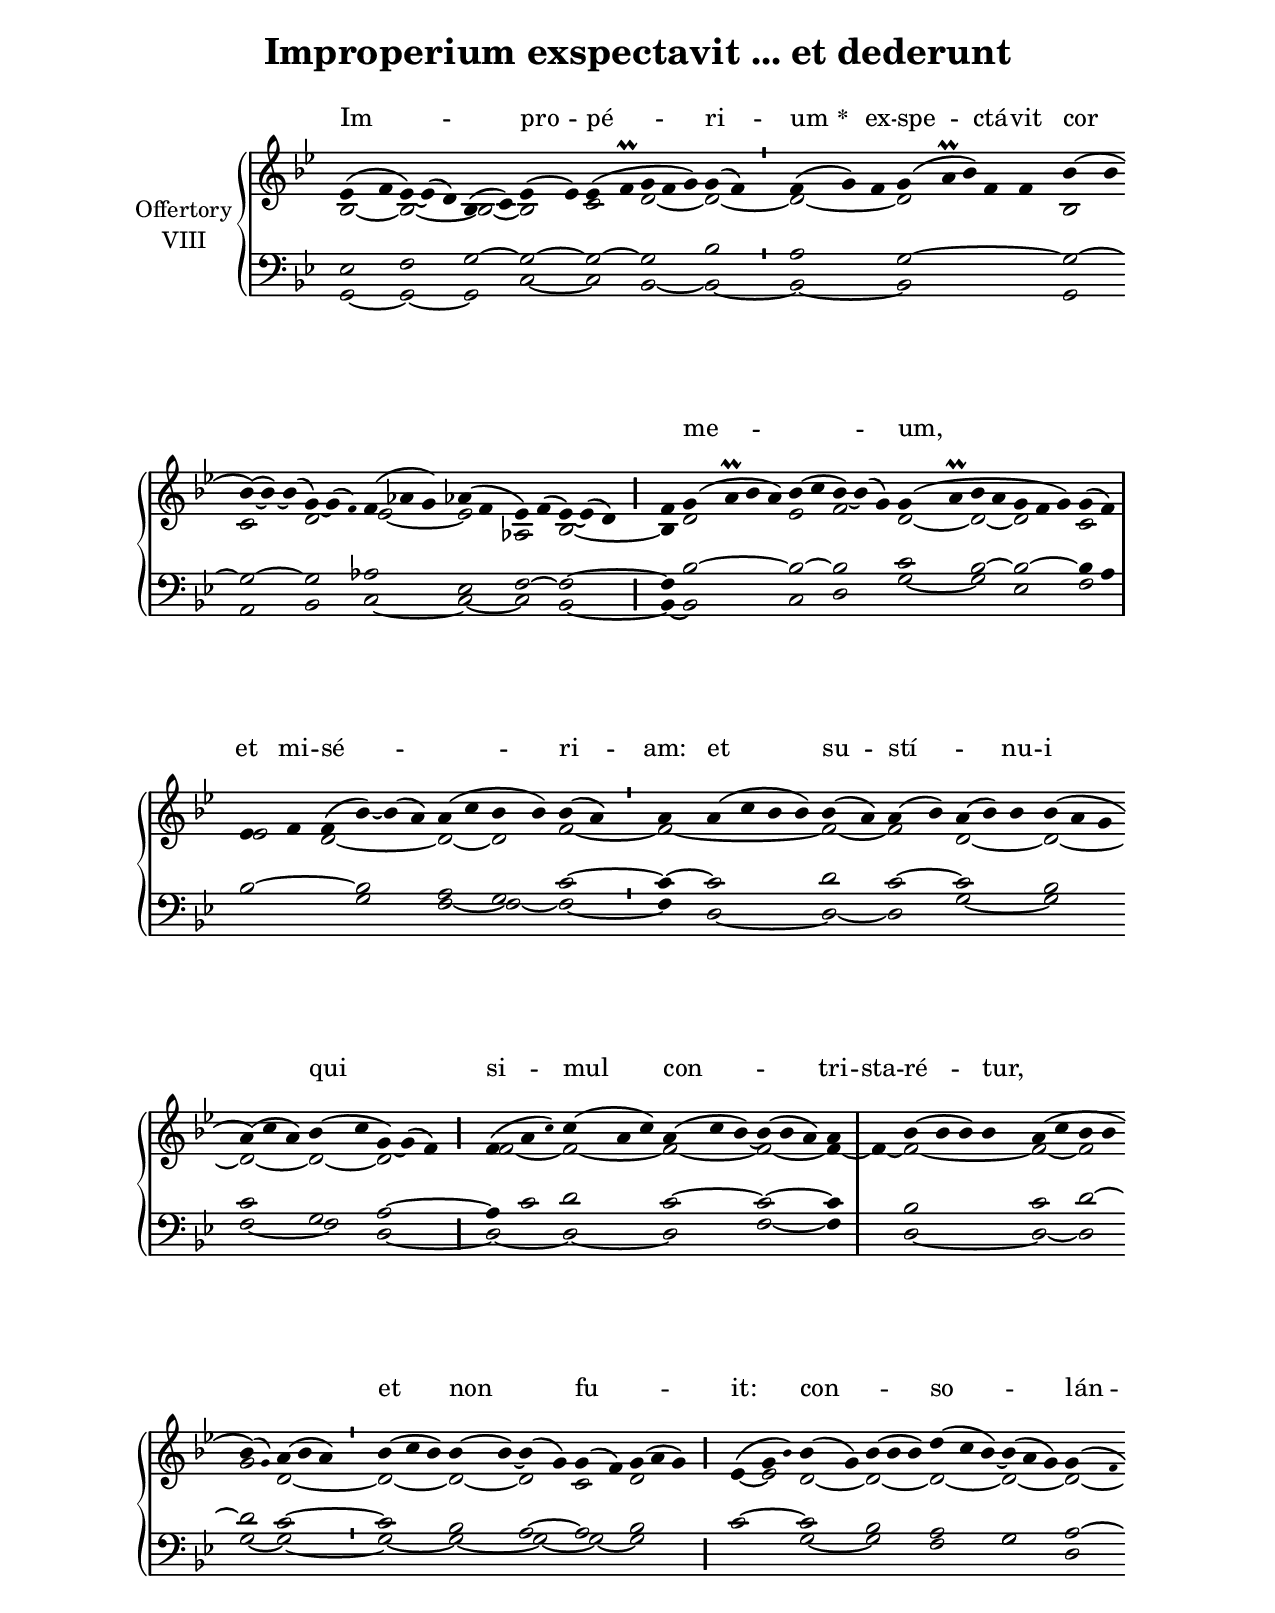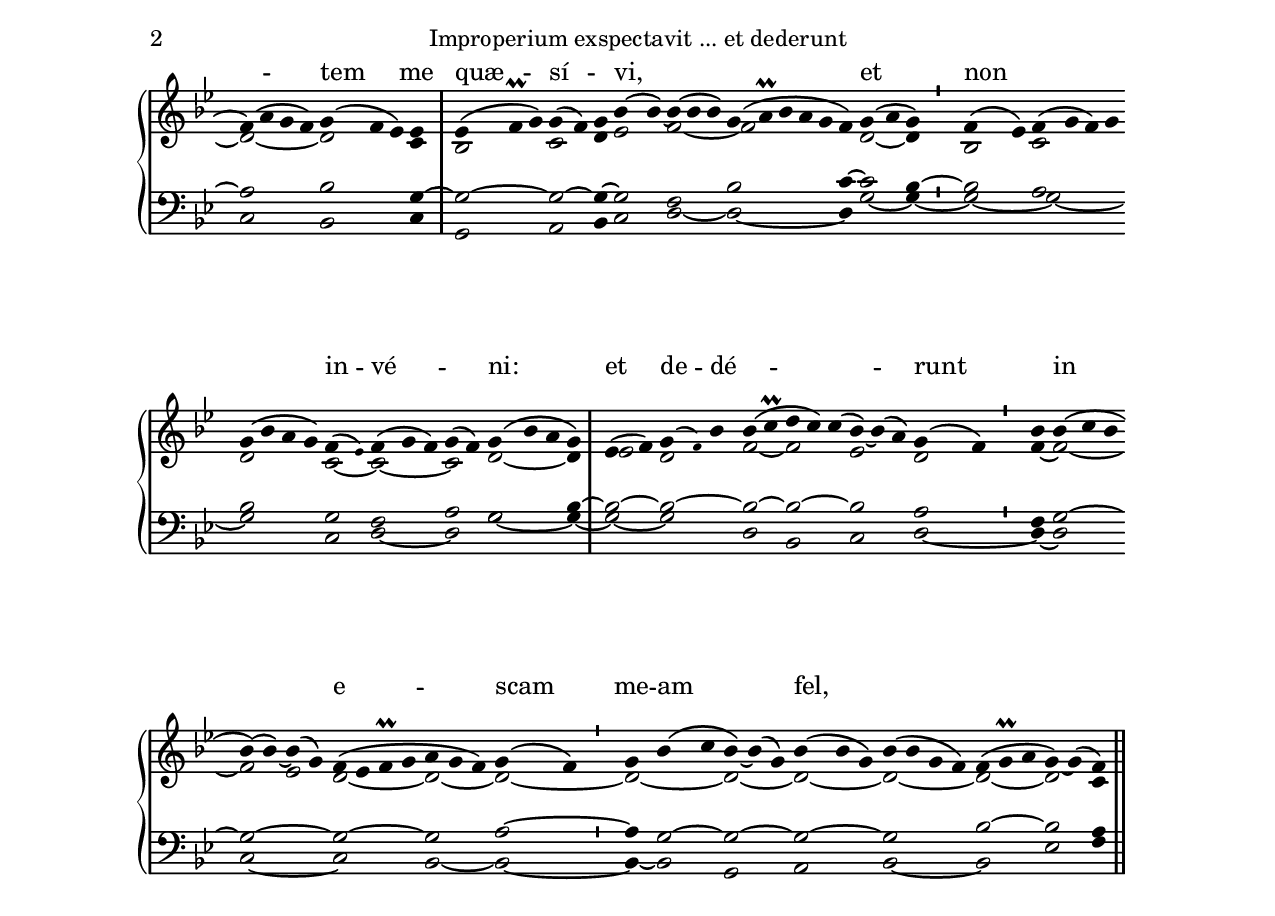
\version "2.18"
\include "gregorian.ly"
\include "noh2.ily"


%Page reference: page i.324
%(volume.page)

global = {
 \key f \mixolydian
 \cadenzaOn 
}

\header {
  title = \markup \center-column {"Improperium exspectavit ... et dederunt" \vspace #1 }
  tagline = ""
  composer = ""
}

\paper {
 #(include-special-characters)
  oddHeaderMarkup = \markup \fill-line {
    \line {}
    \center-column {
      \on-the-fly #first-page     " "
      \on-the-fly #not-first-page "Improperium exspectavit ... et dederunt"
    }
    \line { \on-the-fly #print-page-number-check-first \fromproperty #'page:page-number-string }
  }
  evenHeaderMarkup = \markup \fill-line {
    \line { \on-the-fly #print-page-number-check-first \fromproperty #'page:page-number-string }
    \center-column { "Improperium exspectavit ... et dederunt" }
    \line {}
  }
}

chantText = \lyricmode {
Im -- _ pro -- pé -- ri -- um 
\set stanza = " * " ex -- spe -- ctá -- vit cor _ _ _ _ me -- _ um, _ 
et mi -- sé -- _ ri -- am: 
et su -- stí -- _ nu -- i qui si -- mul con -- tri -- sta -- ré -- tur, _ _ 
et non fu -- _ it: 
con -- _ so -- lán -- tem me quæ -- sí -- _ vi, _ 
et non _ _ _ in -- vé -- _ ni: 
et de -- dé -- _ _ runt _ in e -- scam me -- am fel, _ _ 
et in si -- ti me -- _ a po -- ta -- vé -- _ runt me a -- cé -- _ _ _ to. _ }

chantMusic = {
\tieDown   ees'4 ( f'4 ees'4) ~ ees'4 ( d'4) bes4 ( c'4) ees'4 ( ees'4) ees'4 ( f'\prall g'4 f'4 g'4) g'4 ( f'4) \divisioMinima
 f'4 ( g'4) f'4 g'4 ( a'\prall bes'4) f'4 f'4 bes'4 ( bes'4 \forceBreak
) ~ bes'4 ( bes'4) ~ bes'4 ( g'4) ~ g'4 ( \once \tweak #'font-size #-4 f' )  f'4 ( aes'4 g'4) aes'4 ( f'4 ees'4) f'4 ( ees'4) ~ ees'4 ( d'4) \divisioMaior
 f'4 g'4 ( a'\prall bes'4 a'4) bes'4 ( c''4 bes'4) ~ bes'4 ( g'4) g'4 ( a'\prall bes'4 a'4 g'4 f'4 g'4) g'4 ( f'4) \divisioMaxima \forceBreak

 ees'4 f'4 f'4 ( bes'4) ~ bes'4 ( a'4) a'4 ( c''4 bes'4 bes'4) bes'4 ( a'4) \divisioMinima
 a'4 a'4 ( c''4 bes'4 bes'4) bes'4 ( a'4) a'4 ( bes'4) a'4 ( bes'4) bes'4 bes'4 ( a'4 g'4 \forceBreak
) a'4 ( c''4 a'4) bes'4 ( c''4 g'4) ~ g'4 ( f'4) \divisioMaior
 f'4 ( a'4 \once \tweak #'font-size #-4 c'' ) c''4 ( a'4 c''4) a'4 ( c''4 bes'4) ~ bes'4 ( bes'4 a'4) a'4 \divisioMaxima
 f'4 bes'4 ( bes'4 bes'4) bes'4 a'4 ( c''4 bes'4 bes'4 \forceBreak
) bes'4 ( \once \tweak #'font-size #-4 g' ) a'4 ( bes'4 a'4) \divisioMinima
 bes'4 ( c''4 bes'4) bes'4 ( bes'4) ~ bes'4 ( g'4) g'4 ( f'4) g'4 ( a'4 g'4) \divisioMaior
 ees'4 ( g'4 \once \tweak #'font-size #-4 bes' ) bes'4 ( g'4) bes'4 ( bes'4 bes'4) d''4 ( c''4 bes'4) ~ bes'4 ( a'4 g'4) g'4 ( \once \tweak #'font-size #-4 f'  \forceBreak
) f'4 ( a'4 g'4 f'4) g'4 ( f'4 ees'4) ees'4 \divisioMaxima
 ees'4 ( f'\prall g'4) g'4 ( f'4) g'4 bes'4 ( bes'4) ~ bes'4 ( bes'4 bes'4) g'4 ( a'\prall bes'4 a'4 g'4 f'4) g'4 ( a'4 g'4) \divisioMinima
 f'4 ( ees'4) f'4 ( g'4 f'4) g'4 \forceBreak
 g'4 ( bes'4 a'4 g'4) f'4 ( \once \tweak #'font-size #-4 ees' ) f'4 ( g'4 f'4) g'4 ( f'4) g'4 ( bes'4 a'4 g'4) \divisioMaxima
 ees'4 ( f'4) g'4 ( \once \tweak #'font-size #-4 f' ) bes'4 bes'4 ( c''\prall d''4 c''4) c''4 ( bes'4) ~ bes'4 ( a'4) g'4 ( f'4) \divisioMinima
 bes'4 bes'4 ( c''4 bes'4 \forceBreak
) bes'4 ( bes'4) ~ bes'4 ( g'4) f'4 ( ees'4 f'\prall g'4 a'4 g'4 f'4) g'4 ( f'4) \divisioMinima
 g'4 bes'4 ( c''4 bes'4) ~ bes'4 ( g'4) bes'4 ( bes'4 g'4) bes'4 ( bes'4 g'4 f'4) f'4 ( g'\prall a'4 g'4) ~ g'4 ( f'4) \finalis

}

altoMusic = {
bes2 ~ bes2*3/2 ~ bes2 ~ bes2 c'2 d'2*3/2 ~ d'2 ~ \divisioMinima
d'2*3/2 ~ d'2*5/2 bes2 c'2*3/2 d'2*3/2 ees'2*3/2 ~ ees'2 aes2 bes2*3/2 ~ \divisioMaior
bes4 d'2*4/2 ees'2 f'2*3/2 d'2 ~ d'2 ~ d'2*3/2 c'2 \divisioMaxima
ees'2 d'2*4/2 ~ d'2 ~ d'2 f'2 ~ \divisioMinima
f'2*5/2 ~ f'2 ~ f'2 d'2*3/2 ~ d'2*3/2 ~ d'2*3/2 ~ d'2 ~ d'2*3/2 \divisioMaior
f'2*3/2 ~ f'2*3/2 ~ f'2*3/2 ~ f'2*3/2 ~ f'4 ~ \divisioMaxima
f'4 ~ f'2*4/2 ~ f'2 ~ f'2 g'2 d'2*3/2 ~ \divisioMinima
d'2*3/2 ~ d'2 ~ d'2 c'2 d'2*3/2 \divisioMaior
ees'4 ~ ees'2 d'2 ~ d'2*3/2 ~ d'2*3/2 ~ d'2*3/2 ~ d'2 ~ d'2*4/2 ~ d'2*3/2 c'4 \divisioMaxima
bes2*3/2 c'2 d'4 ees'2 f'2*3/2 ~ f'2*6/2 d'2 ~ d'4 \divisioMinima
bes2 c'2*4/2 d'2*4/2 c'2 ~ c'2*3/2 ~ c'2 d'2*3/2 ~ d'4 \divisioMaxima
ees'2 d'2*3/2 f'2 ~ f'2*3/2 ees'2*3/2 d'2 \divisioMinima
f'4 ~ f'2*3/2 ~ f'2 ees'2 d'2*4/2 ~ d'2*3/2 ~ d'2 ~ \divisioMinima
d'2*3/2 ~ d'2*3/2 ~ d'2*3/2 ~ d'2*4/2 ~ d'2*3/2 ~ d'2 c'4 \finalis
}

tenorMusic = {
ees2 f2*3/2 g2 ~ g2 ~ g2 ~ g2*3/2 bes2 \divisioMinima
a2*3/2 g2*5/2 ~ g2 ~ g2*3/2 ~ g2*3/2 aes2*3/2 ees2 f2 ~ f2*3/2 ~ \divisioMaior
f4 bes2*4/2 ~ bes2 ~ bes2*3/2 c'2 bes2 ~ bes2*3/2 ~ bes4 a4 \divisioMaxima
bes2*3/2 ~ bes2*3/2 a2 g2 c'2 ~ \divisioMinima
c'4 ~ c'2*4/2 d'2 c'2 ~ c'2*3/2 bes2*3/2 c'2*3/2 g2 a2*3/2 ~ \divisioMaior
a4 c'2 d'2*3/2 c'2*3/2 ~ c'2*3/2 ~ c'4 \divisioMaxima
r4 bes2*4/2 c'2 d'2 ~ d'2 c'2*3/2 ~ \divisioMinima
c'2*3/2 bes2 a2 ~ a2 bes2*3/2 \divisioMaior
c'2*3/2 ~ c'2 bes2*3/2 a2*3/2 g2*3/2 a2 ~ a2*4/2 bes2*3/2 g4 ~ \divisioMaxima
g2*3/2 ~ g2 ~ g4 ~ g2 f2*3/2 bes2*5/2 c'4 ~ c'2 bes4 ~ \divisioMinima
bes2 a2*4/2 bes2*4/2 g2 f2*3/2 a2 g2*3/2 bes4 ~ \divisioMaxima
bes2 ~ bes2*3/2 ~ bes2 ~ bes2*3/2 ~ bes2*3/2 a2 \divisioMinima
f4 g2*3/2 ~ g2*4/2 ~ g2*4/2 ~ g2*3/2 a2 ~ \divisioMinima
a4 g2 ~ g2*3/2 ~ g2*3/2 ~ g2*4/2 bes2*3/2 ~ bes2 a4 \finalis
}

bassMusic = {
g,2 ~ g,2*3/2 ~ g,2 c2 ~ c2 bes,2*3/2 ~ bes,2 ~ \divisioMinima
bes,2*3/2 ~ bes,2*5/2 g,2 a,2*3/2 bes,2*3/2 c2*3/2 ~ c2 ~ c2 bes,2*3/2 ~ \divisioMaior
bes,4 ~ bes,2*4/2 c2 d2*3/2 g2 ~ g2 ees2*3/2 f2 \divisioMaxima
r2*3/2 g2*3/2 f2 ~ f2 ~ f2 ~ \divisioMinima
f4 d2*4/2 ~ d2 ~ d2 g2*3/2 ~ g2*3/2 f2*3/2 ~ f2 d2*3/2 ~ \divisioMaior
d2*3/2 ~ d2*3/2 ~ d2*3/2 f2*3/2 ~ f4 \divisioMaxima
r4 d2*4/2 ~ d2 ~ d2 g2 ~ g2*3/2 ~ \divisioMinima
g2*3/2 ~ g2 ~ g2 ~ g2 ~ g2*3/2 \divisioMaior
r2*3/2 g2 ~ g2*3/2 f2*3/2 g2*3/2 d2 c2*4/2 bes,2*3/2 c4 \divisioMaxima
g,2*3/2 a,2 bes,4 c2 d2*3/2 ~ d2*5/2 ~ d4 g2 ~ g4 ~ \divisioMinima
g2 ~ g2*4/2 ~ g2*4/2 c2 d2*3/2 ~ d2 g2*3/2 ~ g4 ~ \divisioMaxima
g2 ~ g2*3/2 d2 bes,2*3/2 c2*3/2 d2 ~ \divisioMinima
d4 ~ d2*3/2 c2*4/2 ~ c2*4/2 bes,2*3/2 ~ bes,2 ~ \divisioMinima
bes,4 ~ bes,2 g,2*3/2 a,2*3/2 bes,2*4/2 ~ bes,2*3/2 ees2 f4 \finalis
}

voiceLines = {
\voiceLineStyle


}

\score{
  <<
    \new GrandStaff <<
      \set GrandStaff.autoBeaming = ##f
      \set GrandStaff.instrumentName = \markup \center-column {
        "Offertory"
        "VIII"
      }
      \new Staff = up <<
        \new Voice = "chant" {
          \voiceOne \global \chantMusic
        }
        \new Voice {
          \voiceTwo \global \altoMusic
        }
      >>

      \new Staff = down <<
        \clef bass
        \new Voice {
          \voiceOne \global \tenorMusic
        }
        \new Voice {
          \voiceTwo \global \bassMusic
        }
	\new Voice {
        \voiceThree \global \voiceLines
        }
      >>
    >>
    \new Lyrics \lyricsto chant {
      \chantText
    }
  >>
  \layout{
  }
  \midi{
    \tempo 4 = 125
  }
}
